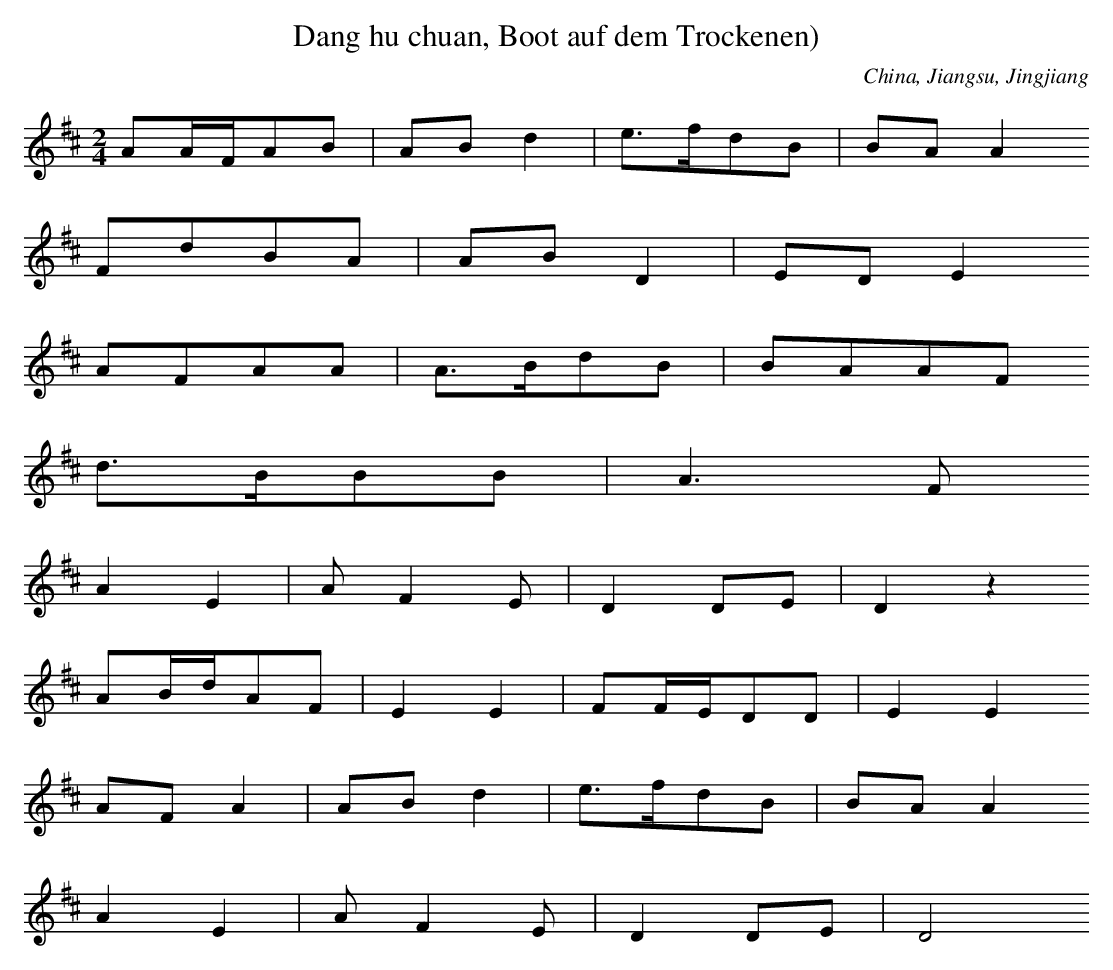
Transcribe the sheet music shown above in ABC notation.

X:1
T: Dang hu chuan, Boot auf dem Trockenen)
O: China, Jiangsu, Jingjiang
M: 2/4
L: 1/16
K: D
A2AFA2B2 | A2B2d4 | e3fd2B2 | B2A2A4
F2d2B2A2 | A2B2D4 | E2D2E4
A2F2A2A2 | A3Bd2B2 | B2A2A2F2
d3BB2B2 | A6F2
A4E4 | A2F4E2 | D4D2E2 | D4z4
A2BdA2F2 | E4E4 | F2FED2D2 | E4E4
A2F2A4 | A2B2d4 | e3fd2B2 | B2A2A4
A4E4 | A2F4E2 | D4D2E2 | D8
